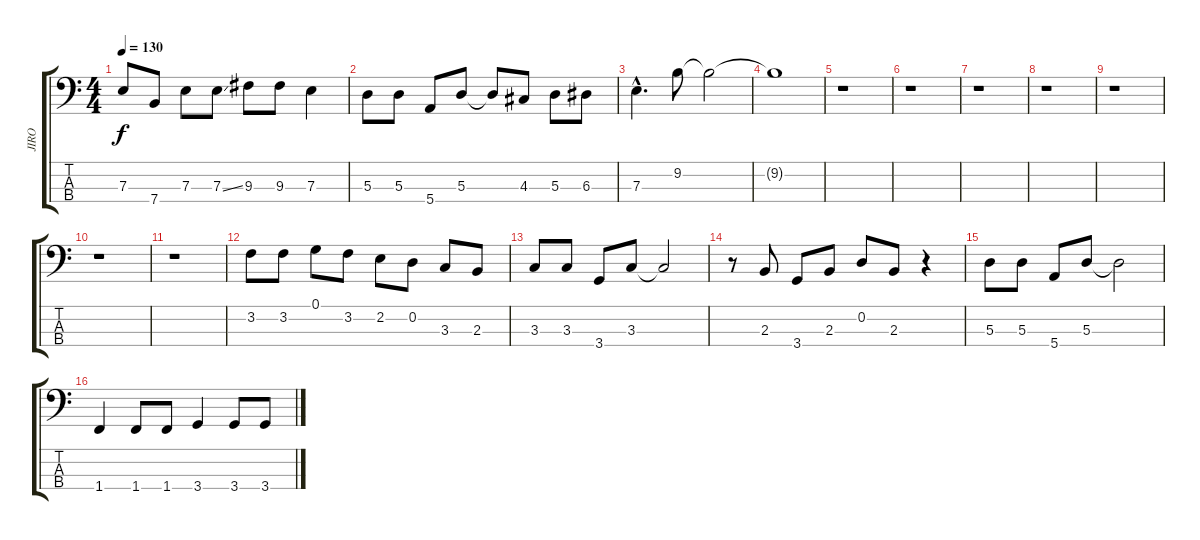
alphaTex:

\track ("JIRO" "JIRO") {instrument electricbasspick}
\staff {score tabs}
\tuning (G2 D2 A1 E1) {hide}
\ts (4 4)
\tempo 130
\clef f4
\ks c
7.3.8{dy f} 7.4.8 7.3.8 7.3{ss}.8 9.3.8 9.3.8 7.3.4 |
5.3.8 5.3.8 5.4.8 5.3.8 5.3{t}.8 4.3.8 5.3.8 6.3.8 |
7.3{hac}.4{d} 9.2.8 9.2{t}.2 |
9.2{t}.1 |
r.1 |
r.1 |
r.1 |
r.1 |
r.1 |
r.1 |
r.1 |
3.2.8 3.2.8 0.1.8 3.2.8 2.2.8 0.2.8 3.3.8 2.3.8 |
3.3.8 3.3.8 3.4.8 3.3.8 3.3{t}.2 |
r.8 2.3.8 3.4.8 2.3.8 0.2.8 2.3.8 r.4 |
5.3.8 5.3.8 5.4.8 5.3.8 5.3{t}.2 |
1.4.4 1.4.8 1.4.8 3.4.4 3.4.8 3.4.8
